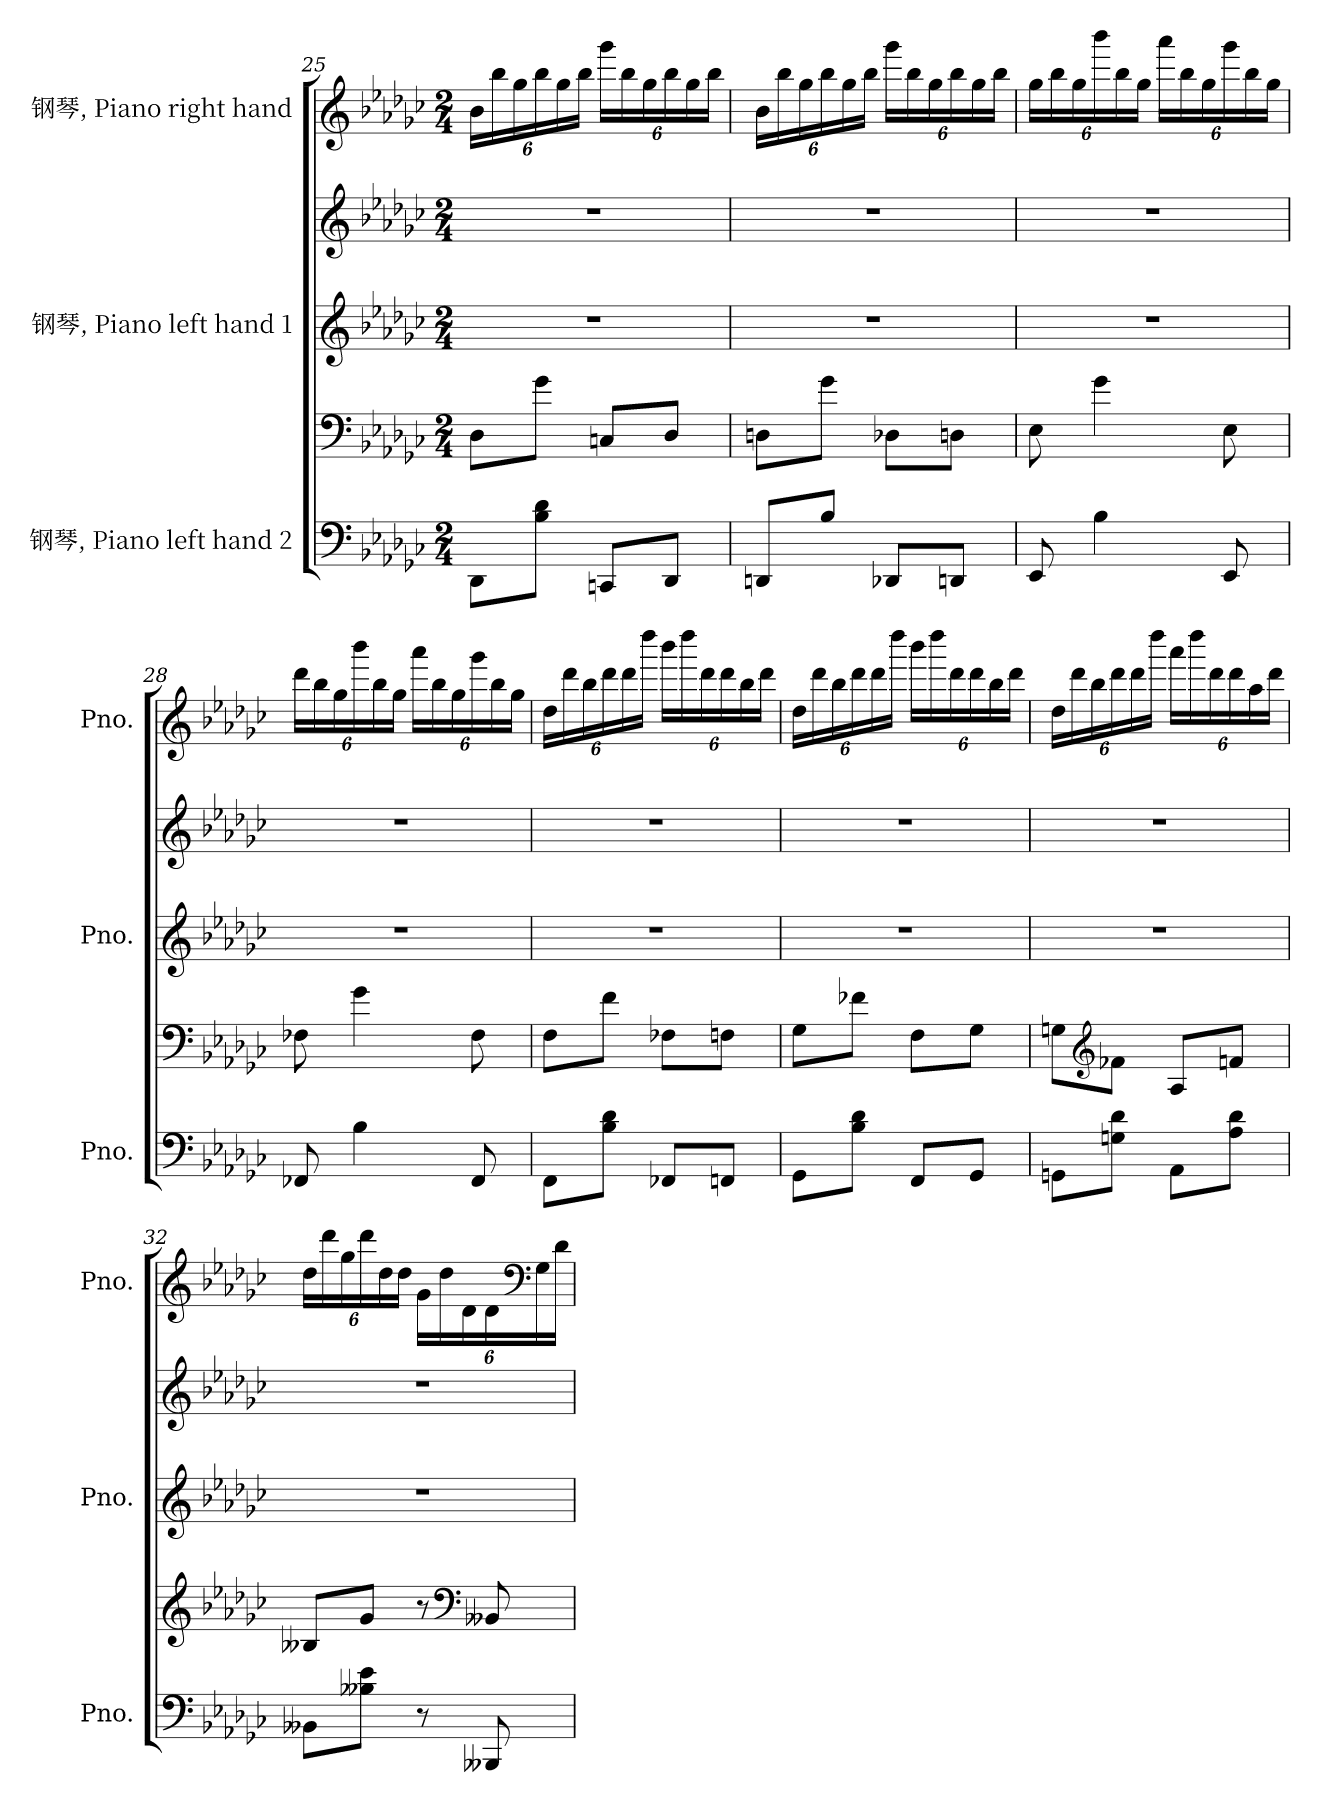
**kern	**kern	**kern	**kern	**kern
*part3	*part3	*part2	*part2	*part1
*staff5	*staff4	*staff3	*staff2	*staff1
*I"钢琴, Piano left hand 2	*	*I"钢琴, Piano left hand 1	*	*I"钢琴, Piano right hand
*I'Pno.	*	*I'Pno.	*	*I'Pno.
*clefF4	*clefF4	*clefG2	*clefG2	*clefG2
*k[b-e-a-d-g-c-]	*k[b-e-a-d-g-c-]	*k[b-e-a-d-g-c-]	*k[b-e-a-d-g-c-]	*k[b-e-a-d-g-c-]
*M2/4	*M2/4	*M2/4	*M2/4	*M2/4
*	*	*	*	*Xbrackettup
=25	=25	=25	=25	=25
8DD-\L	8D-\L	2r	2r	24b-\LL
.	.	.	.	24bb-\
.	.	.	.	24gg-\
8B-\ 8d-\J	8g-\J	.	.	24bb-\
.	.	.	.	24gg-\
.	.	.	.	24bb-\JJ
8CCn/L	8Cn/L	.	.	24ggg-\LL
.	.	.	.	24bb-\
.	.	.	.	24gg-\
8DD-/J	8D-/J	.	.	24bb-\
.	.	.	.	24gg-\
.	.	.	.	24bb-\JJ
=26	=26	=26	=26	=26
8DDn/L	8Dn\L	2r	2r	24b-\LL
.	.	.	.	24bb-\
.	.	.	.	24gg-\
8B-/J	8g-\J	.	.	24bb-\
.	.	.	.	24gg-\
.	.	.	.	24bb-\JJ
8DD-X/L	8D-X\L	.	.	24ggg-\LL
.	.	.	.	24bb-\
.	.	.	.	24gg-\
8DDn/J	8Dn\J	.	.	24bb-\
.	.	.	.	24gg-\
.	.	.	.	24bb-\JJ
!!LO:PB:g=z
=27	=27	=27	=27	=27
8EE-/	8E-\	2r	2r	24gg-\LL
.	.	.	.	24bb-\
.	.	.	.	24gg-\
4B-\	4g-\	.	.	24bbb-\
.	.	.	.	24bb-\
.	.	.	.	24gg-\JJ
.	.	.	.	24aaa-\LL
.	.	.	.	24bb-\
.	.	.	.	24gg-\
8EE-/	8E-\	.	.	24ggg-\
.	.	.	.	24bb-\
.	.	.	.	24gg-\JJ
=28	=28	=28	=28	=28
8FF-X/	8F-X\	2r	2r	24ddd-\LL
.	.	.	.	24bb-\
.	.	.	.	24gg-\
4B-\	4g-\	.	.	24bbb-\
.	.	.	.	24bb-\
.	.	.	.	24gg-\JJ
.	.	.	.	24aaa-\LL
.	.	.	.	24bb-\
.	.	.	.	24gg-\
8FF-/	8F-\	.	.	24ggg-\
.	.	.	.	24bb-\
.	.	.	.	24gg-\JJ
!!LO:LB:g=z
=29	=29	=29	=29	=29
8FF\L	8F\L	2r	2r	24dd-\LL
.	.	.	.	24ddd-\
.	.	.	.	24bb-\
8B-\ 8d-\J	8f\J	.	.	24ddd-\
.	.	.	.	24ddd-\
.	.	.	.	24dddd-\JJ
8FF-X/L	8F-X\L	.	.	24bbb-\LL
.	.	.	.	24dddd-\
.	.	.	.	24ddd-\
8FFn/J	8Fn\J	.	.	24ddd-\
.	.	.	.	24bb-\
.	.	.	.	24ddd-\JJ
=30	=30	=30	=30	=30
8GG-\L	8G-\L	2r	2r	24dd-\LL
.	.	.	.	24ddd-\
.	.	.	.	24bb-\
8B-\ 8d-\J	8f-X\J	.	.	24ddd-\
.	.	.	.	24ddd-\
.	.	.	.	24dddd-\JJ
8FF/L	8F\L	.	.	24bbb-\LL
.	.	.	.	24dddd-\
.	.	.	.	24ddd-\
8GG-/J	8G-\J	.	.	24ddd-\
.	.	.	.	24bb-\
.	.	.	.	24ddd-\JJ
!!LO:PB:g=z
=31	=31	=31	=31	=31
8GGn\L	8Gn\L	2r	2r	24dd-\LL
.	.	.	.	24ddd-\
.	.	.	.	24bb-\
*	*clefG2	*	*	*
8Gn\ 8d-\J	8f-X\J	.	.	24ddd-\
.	.	.	.	24ddd-\
.	.	.	.	24dddd-\JJ
8AA-\L	8A-/L	.	.	24aaa-\LL
.	.	.	.	24dddd-\
.	.	.	.	24ddd-\
8A-\ 8d-\J	8fn/J	.	.	24ddd-\
.	.	.	.	24aa-\
.	.	.	.	24ddd-\JJ
=32	=32	=32	=32	=32
8BB--X\L	8B--X/L	2r	2r	24dd-\LL
.	.	.	.	24ddd-\
.	.	.	.	24gg-\
8B--X\ 8e-\J	8g-/J	.	.	24ddd-\
.	.	.	.	24dd-\
.	.	.	.	24dd-\JJ
8r	8r	.	.	24g-\LL
.	.	.	.	24dd-\
.	.	.	.	24d-\
*	*clefF4	*	*	*
8BBB--X/	8BB--X/	.	.	24d-\
*	*	*	*	*clefF4
.	.	.	.	24G-\
.	.	.	.	24d-\JJ
=	=	=	=	=
*-	*-	*-	*-	*-
